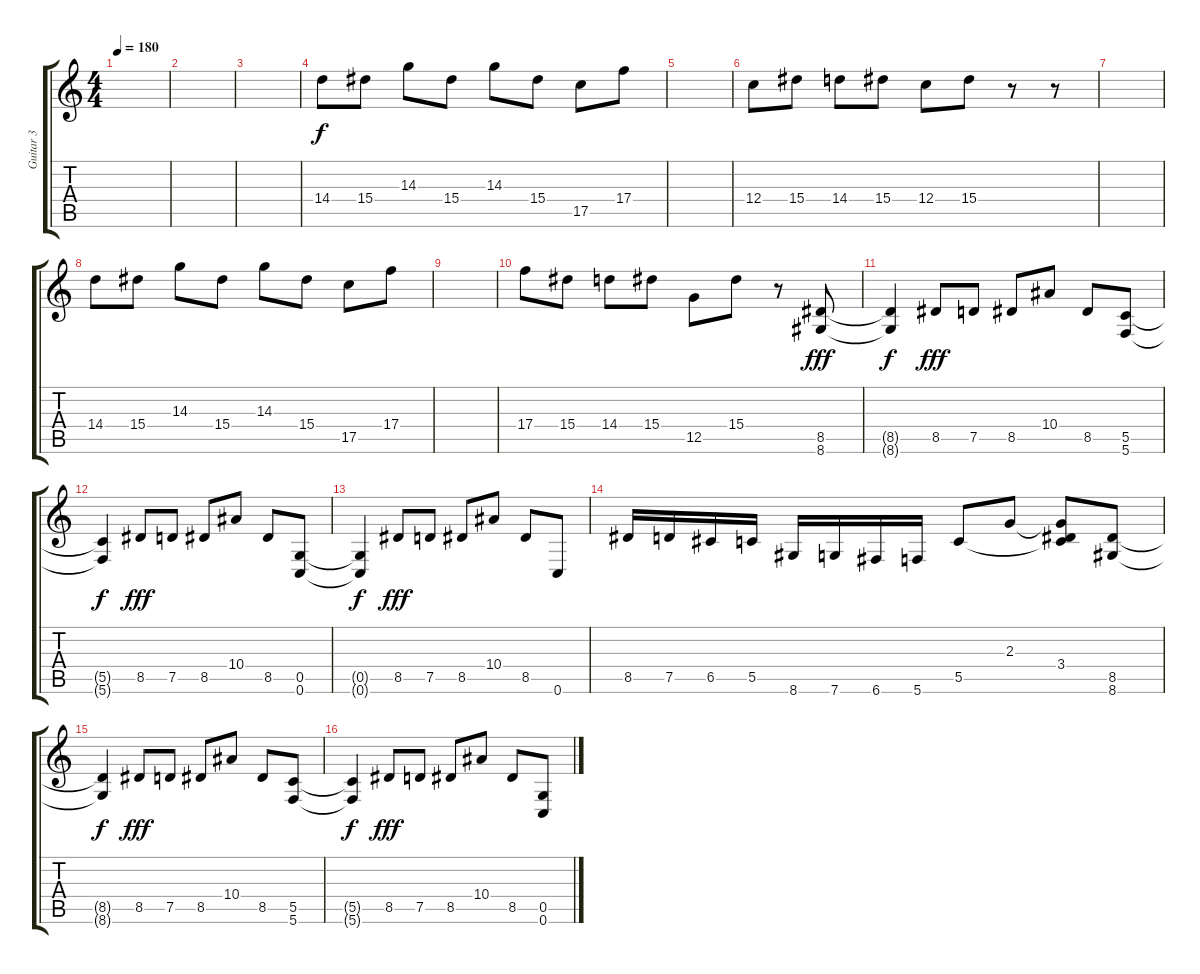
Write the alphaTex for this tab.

\track ("Guitar 3" "Guitar 3") {instrument distortionguitar}
\staff {score tabs}
\tuning (D4 A3 F3 C3 G2 C2) {hide}
\ts (4 4)
\tempo 180
\clef g2
\ks c
|
|
|
14.4.8{dy f} 15.4.8 14.3.8 15.4.8 14.3.8 15.4.8 17.5.8 17.4.8 |
|
12.4.8 15.4.8 14.4.8 15.4.8 12.4.8 15.4.8 r.8 r.8 |
|
14.4.8 15.4.8 14.3.8 15.4.8 14.3.8 15.4.8 17.5.8 17.4.8 |
|
17.4.8 15.4.8 14.4.8 15.4.8 12.5.8 15.4.8 r.8 (8.5 8.6).8{dy fff} |
(8.5{t} 8.6{t}).4{dy f} 8.5.8{dy fff} 7.5.8 8.5.8 10.4.8 8.5.8 (5.5 5.6).8 |
(5.5{t} 5.6{t}).4{dy f} 8.5.8{dy fff} 7.5.8 8.5.8 10.4.8 8.5.8 (0.5 0.6).8 |
(0.5{t} 0.6{t}).4{dy f} 8.5.8{dy fff} 7.5.8 8.5.8 10.4.8 8.5.8 0.6.8 |
8.5.16 7.5.16 6.5.16 5.5.16 8.6.16 7.6.16 6.6.16 5.6.16 5.5.8 2.3.8 (2.3{t} 3.4 5.5{t}).8 (8.5 8.6).8 |
(8.5{t} 8.6{t}).4{dy f} 8.5.8{dy fff} 7.5.8 8.5.8 10.4.8 8.5.8 (5.5 5.6).8 |
(5.5{t} 5.6{t}).4{dy f} 8.5.8{dy fff} 7.5.8 8.5.8 10.4.8 8.5.8 (0.5 0.6).8
